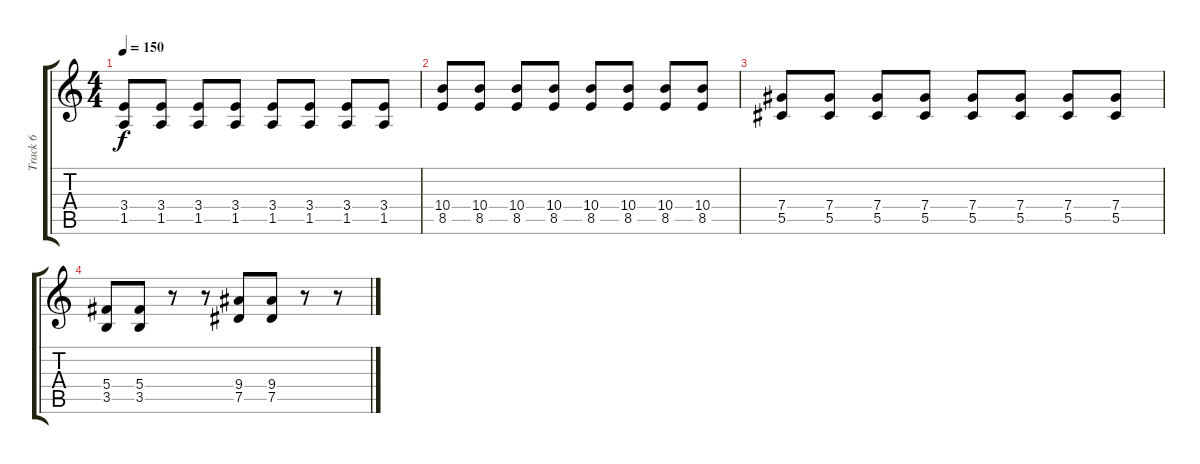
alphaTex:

\track ("Track 6" "Track 6") {instrument overdrivenguitar}
\staff {score tabs}
\tuning (Eb4 Bb3 Gb3 Db3 Ab2 Eb2) {hide}
\ts (4 4)
\tempo 150
\clef g2
\ks c
(3.4 1.5).8{dy f} (3.4 1.5).8 (3.4 1.5).8 (3.4 1.5).8 (3.4 1.5).8 (3.4 1.5).8 (3.4 1.5).8 (3.4 1.5).8 |
(10.4 8.5).8 (10.4 8.5).8 (10.4 8.5).8 (10.4 8.5).8 (10.4 8.5).8 (10.4 8.5).8 (10.4 8.5).8 (10.4 8.5).8 |
(7.4 5.5).8 (7.4 5.5).8 (7.4 5.5).8 (7.4 5.5).8 (7.4 5.5).8 (7.4 5.5).8 (7.4 5.5).8 (7.4 5.5).8 |
(5.4 3.5).8 (5.4 3.5).8 r.8 r.8 (9.4 7.5).8 (9.4 7.5).8 r.8 r.8
